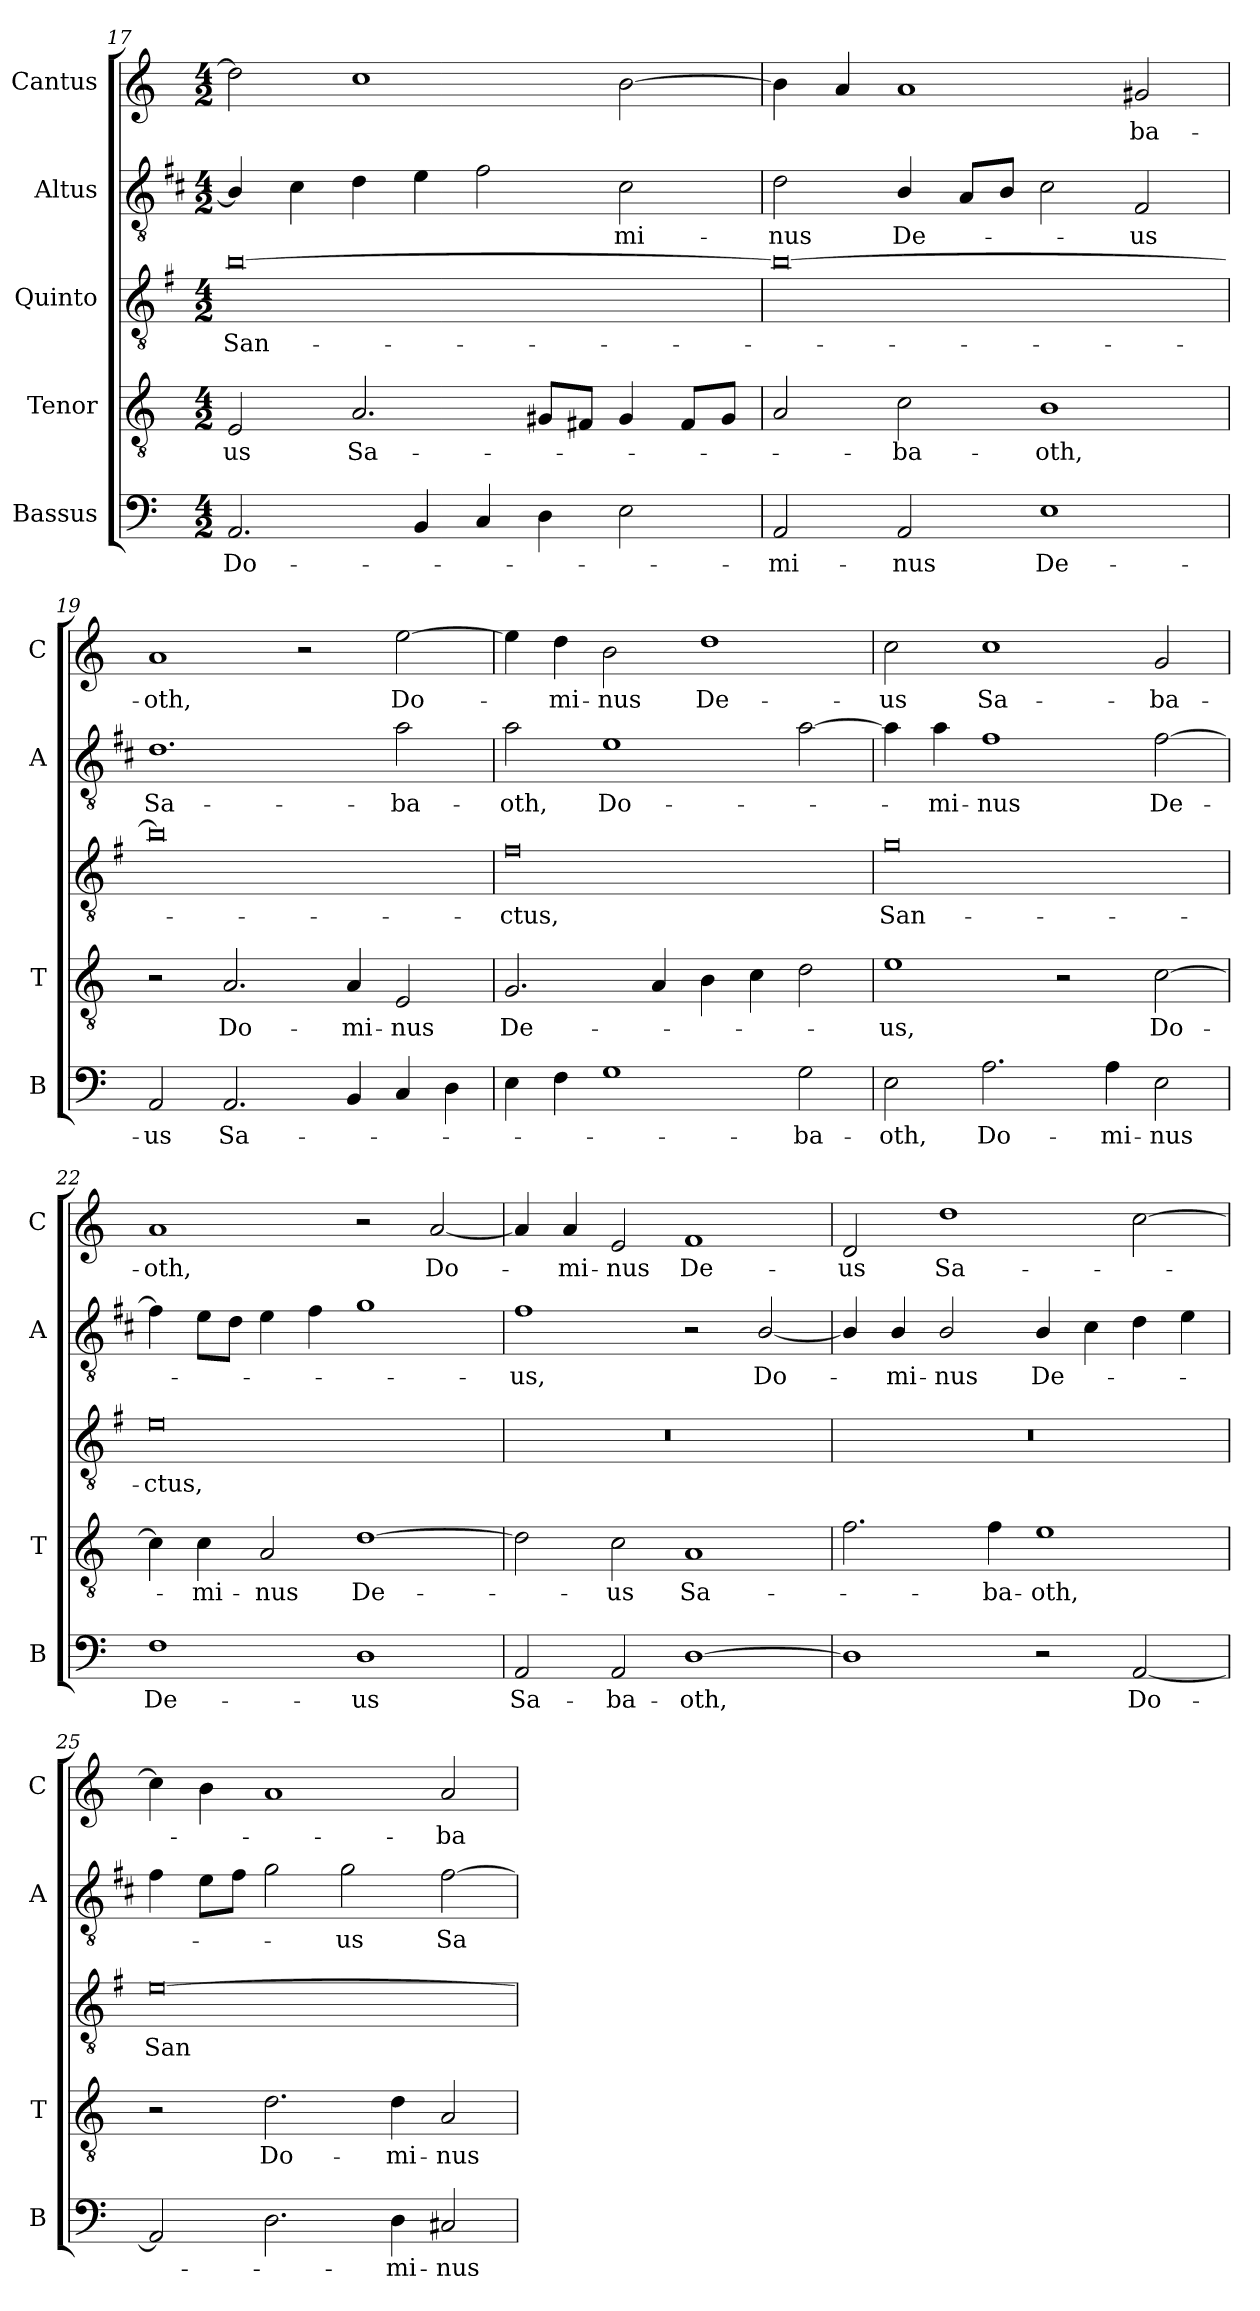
**kern	**text	**kern	**text	**kern	**text	**kern	**text	**kern	**text
*part5	*part5	*part4	*part4	*part3	*part3	*part2	*part2	*part1	*part1
*staff5	*staff5	*staff4	*staff4	*staff3	*staff3	*staff2	*staff2	*staff1	*staff1
*I"Bassus	*	*I"Tenor	*	*I"Quinto	*	*I"Altus	*	*I"Cantus	*
*I'B	*	*I'T	*	*	*	*I'A	*	*I'C	*
*clefF4	*	*clefGv2	*	*clefGv2	*	*clefGv2	*	*clefG2	*
*	*	*	*	*ITrd4c7	*	*ITrd1c2	*	*	*
*k[]	*	*k[]	*	*k[]	*	*k[]	*	*k[]	*
*C:	*	*C:	*	*C:	*	*C:	*	*C:	*
*M4/2	*	*M4/2	*	*M4/2	*	*M4/2	*	*M4/2	*
=17	=17	=17	=17	=17	=17	=17	=17	=17	=17
!	!LO:LY:b	!	!LO:LY:b	!	!LO:LY:b	!	!	!	!
2.AA/	Do-	2E/	-us	[0e	San-	4A/]	.	2dd\]	.
.	.	.	.	.	.	4B\	.	.	.
!	!	!	!LO:LY:b	!	!	!	!	!	!
.	.	2.A/	Sa-	.	.	4c\	.	1cc	.
4BB/	.	.	.	.	.	4d\	.	.	.
4C/	.	.	.	.	.	2e\	.	.	.
4D\	.	8G#X/L	.	.	.	.	.	.	.
.	.	8F#X/J	.	.	.	.	.	.	.
!	!	!	!	!	!	!	!LO:LY:b	!	!
2E\	.	4G#/	.	.	.	2B\	-mi-	[2b\	.
.	.	8F#/L	.	.	.	.	.	.	.
.	.	8G#/J	.	.	.	.	.	.	.
=18	=18	=18	=18	=18	=18	=18	=18	=18	=18
!	!LO:LY:b	!	!	!	!	!	!LO:LY:b	!	!
2AA/	-mi-	2A/	.	0e_	.	2c\	-nus	4b\]	.
.	.	.	.	.	.	.	.	4a/	.
!	!LO:LY:b	!	!LO:LY:b	!	!	!	!LO:LY:b	!	!
2AA/	-nus	2c\	-ba-	.	.	4A/	De-	1a	.
.	.	.	.	.	.	8G/L	.	.	.
.	.	.	.	.	.	8A/J	.	.	.
!	!LO:LY:b	!	!LO:LY:b	!	!	!	!	!	!
1E	De-	1B	-oth,	.	.	2B\	.	.	.
!	!	!	!	!	!	!	!LO:LY:b	!	!LO:LY:b
.	.	.	.	.	.	2E/	-us	2g#X/	-ba-
!!LO:PB:g=z
=19	=19	=19	=19	=19	=19	=19	=19	=19	=19
!	!LO:LY:b	!	!	!	!	!	!LO:LY:b	!	!LO:LY:b
2AA/	-us	2r	.	0e]	.	1.c	Sa-	1a	-oth,
!	!LO:LY:b	!	!LO:LY:b	!	!	!	!	!	!
2.AA/	Sa-	2.A/	Do-	.	.	.	.	.	.
.	.	.	.	.	.	.	.	2r	.
!	!	!	!LO:LY:b	!	!	!	!	!	!
4BB/	.	4A/	-mi-	.	.	.	.	.	.
!	!	!	!LO:LY:b	!	!	!	!LO:LY:b	!	!LO:LY:b
4C/	.	2E/	-nus	.	.	2g\	-ba-	[2ee\	Do-
4D\	.	.	.	.	.	.	.	.	.
=20	=20	=20	=20	=20	=20	=20	=20	=20	=20
!	!	!	!LO:LY:b	!	!LO:LY:b	!	!LO:LY:b	!	!
4E\	.	2.G/	De-	0B	-ctus,	2g\	-oth,	4ee\]	.
!	!	!	!	!	!	!	!	!	!LO:LY:b
4F\	.	.	.	.	.	.	.	4dd\	-mi-
!	!	!	!	!	!	!	!LO:LY:b	!	!LO:LY:b
1G	.	.	.	.	.	1d	Do-	2b\	-nus
.	.	4A/	.	.	.	.	.	.	.
!	!	!	!	!	!	!	!	!	!LO:LY:b
.	.	4B\	.	.	.	.	.	1dd	De-
.	.	4c\	.	.	.	.	.	.	.
!	!LO:LY:b	!	!	!	!	!	!	!	!
2G\	-ba-	2d\	.	.	.	[2g\	.	.	.
=21	=21	=21	=21	=21	=21	=21	=21	=21	=21
!	!LO:LY:b	!	!LO:LY:b	!	!LO:LY:b	!	!	!	!LO:LY:b
2E\	-oth,	1e	-us,	0c	San-	4g\]	.	2cc\	-us
!	!	!	!	!	!	!	!LO:LY:b	!	!
.	.	.	.	.	.	4g\	-mi-	.	.
!	!LO:LY:b	!	!	!	!	!	!LO:LY:b	!	!LO:LY:b
2.A\	Do-	.	.	.	.	1e	-nus	1cc	Sa-
.	.	2r	.	.	.	.	.	.	.
!	!LO:LY:b	!	!	!	!	!	!	!	!
4A\	-mi-	.	.	.	.	.	.	.	.
!	!LO:LY:b	!	!LO:LY:b	!	!	!	!LO:LY:b	!	!LO:LY:b
2E\	-nus	[2c\	Do-	.	.	[2e\	De-	2g/	-ba-
=22	=22	=22	=22	=22	=22	=22	=22	=22	=22
!	!LO:LY:b	!	!	!	!LO:LY:b	!	!	!	!LO:LY:b
1F	De-	4c\]	.	0A	-ctus,	4e\]	.	1a	-oth,
!	!	!	!LO:LY:b	!	!	!	!	!	!
.	.	4c\	-mi-	.	.	8d\L	.	.	.
.	.	.	.	.	.	8c\J	.	.	.
!	!	!	!LO:LY:b	!	!	!	!	!	!
.	.	2A/	-nus	.	.	4d\	.	.	.
.	.	.	.	.	.	4e\	.	.	.
!	!LO:LY:b	!	!LO:LY:b	!	!	!	!	!	!
1D	-us	[1d	De-	.	.	1f	.	2r	.
!	!	!	!	!	!	!	!	!	!LO:LY:b
.	.	.	.	.	.	.	.	[2a/	Do-
=23	=23	=23	=23	=23	=23	=23	=23	=23	=23
!	!LO:LY:b	!	!	!	!	!	!LO:LY:b	!	!
2AA/	Sa-	2d\]	.	0r	.	1e	-us,	4a/]	.
!	!	!	!	!	!	!	!	!	!LO:LY:b
.	.	.	.	.	.	.	.	4a/	-mi-
!	!LO:LY:b	!	!LO:LY:b	!	!	!	!	!	!LO:LY:b
2AA/	-ba-	2c\	-us	.	.	.	.	2e/	-nus
!	!LO:LY:b	!	!LO:LY:b	!	!	!	!	!	!LO:LY:b
[1D	-oth,	1A	Sa-	.	.	2r	.	1f	De-
!	!	!	!	!	!	!	!LO:LY:b	!	!
.	.	.	.	.	.	[2A/	Do-	.	.
=24	=24	=24	=24	=24	=24	=24	=24	=24	=24
!	!	!	!	!	!	!	!	!	!LO:LY:b
1D]	.	2.f\	.	0r	.	4A/]	.	2d/	-us
!	!	!	!	!	!	!	!LO:LY:b	!	!
.	.	.	.	.	.	4A/	-mi-	.	.
!	!	!	!	!	!	!	!LO:LY:b	!	!LO:LY:b
.	.	.	.	.	.	2A/	-nus	1dd	Sa-
!	!	!	!LO:LY:b	!	!	!	!	!	!
.	.	4f\	-ba-	.	.	.	.	.	.
!	!	!	!LO:LY:b	!	!	!	!LO:LY:b	!	!
2r	.	1e	-oth,	.	.	4A/	De-	.	.
.	.	.	.	.	.	4B\	.	.	.
!	!LO:LY:b	!	!	!	!	!	!	!	!
[2AA/	Do-	.	.	.	.	4c\	.	[2cc\	.
.	.	.	.	.	.	4d\	.	.	.
!!LO:LB:g=z
=25	=25	=25	=25	=25	=25	=25	=25	=25	=25
!	!	!	!	!	!LO:LY:b	!	!	!	!
2AA/]	.	2r	.	[0A	San-	4e\	.	4cc\]	.
.	.	.	.	.	.	8d\L	.	4b\	.
.	.	.	.	.	.	8e\J	.	.	.
!	!	!	!LO:LY:b	!	!	!	!	!	!
2.D\	.	2.d\	Do-	.	.	2f\	.	1a	.
!	!	!	!	!	!	!	!LO:LY:b	!	!
.	.	.	.	.	.	2f\	-us	.	.
!	!LO:LY:b	!	!LO:LY:b	!	!	!	!	!	!
4D\	-mi-	4d\	-mi-	.	.	.	.	.	.
!	!LO:LY:b	!	!LO:LY:b	!	!	!	!LO:LY:b	!	!LO:LY:b
2C#X/	-nus	2A/	-nus	.	.	[2e\	Sa-	2a/	-ba-
=	=	=	=	=	=	=	=	=	=
*-	*-	*-	*-	*-	*-	*-	*-	*-	*-
